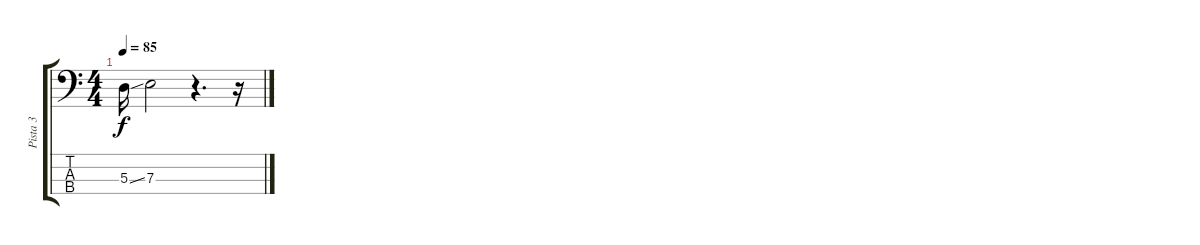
\track ("Pista 3" "Pista 3") {instrument electricbasspick}
\staff {score tabs}
\tuning (G2 D2 A1 E1) {hide}
\ts (4 4)
\tempo 85
\clef f4
\ks c
5.3{ss}.16{dy f} 7.3.2 r.4{d} r.16
